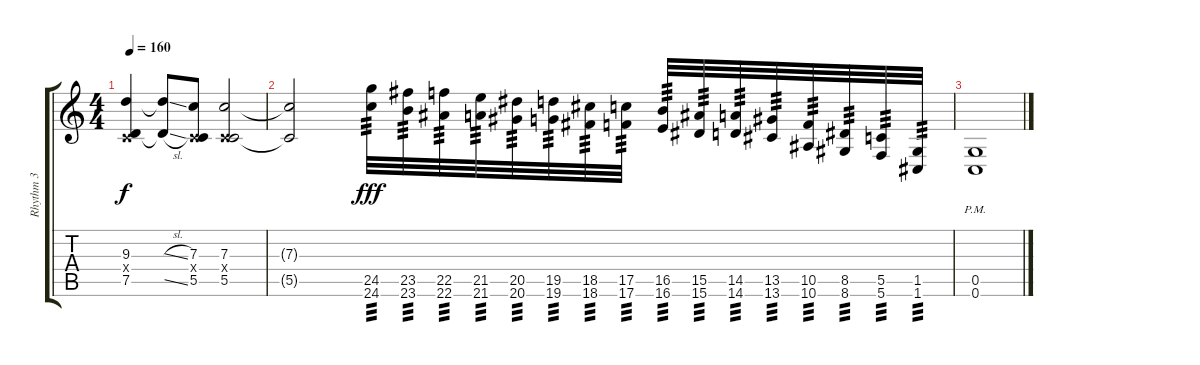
\track ("Rhythm 3" "Rhythm 3") {instrument distortionguitar}
\staff {score tabs}
\tuning (D4 A3 F3 C3 G2 C2) {hide}
\ts (4 4)
\tempo 160
\clef g2
\ks c
(9.3 0.4{x} 7.5).4{dy f} (9.3{sl t} 7.5{sl t}).8 (7.3 0.4{x} 5.5).8 (7.3 0.4{x} 5.5).2 |
(7.3{t} 5.5{t}).2 (24.5 24.6).32{tp 3 dy fff instrument guitarfretnoise} (23.5 23.6).32{tp 3} (22.5 22.6).32{tp 3} (21.5 21.6).32{tp 3} (20.5 20.6).32{tp 3} (19.5 19.6).32{tp 3} (18.5 18.6).32{tp 3} (17.5 17.6).32{tp 3} (16.5 16.6).32{tp 3} (15.5 15.6).32{tp 3} (14.5 14.6).32{tp 3} (13.5 13.6).32{tp 3} (10.5 10.6).32{tp 3} (8.5 8.6).32{tp 3} (5.5 5.6).32{tp 3} (1.5 1.6).32{tp 3 instrument distortionguitar} |
(0.5{pm} 0.6{pm}).1
